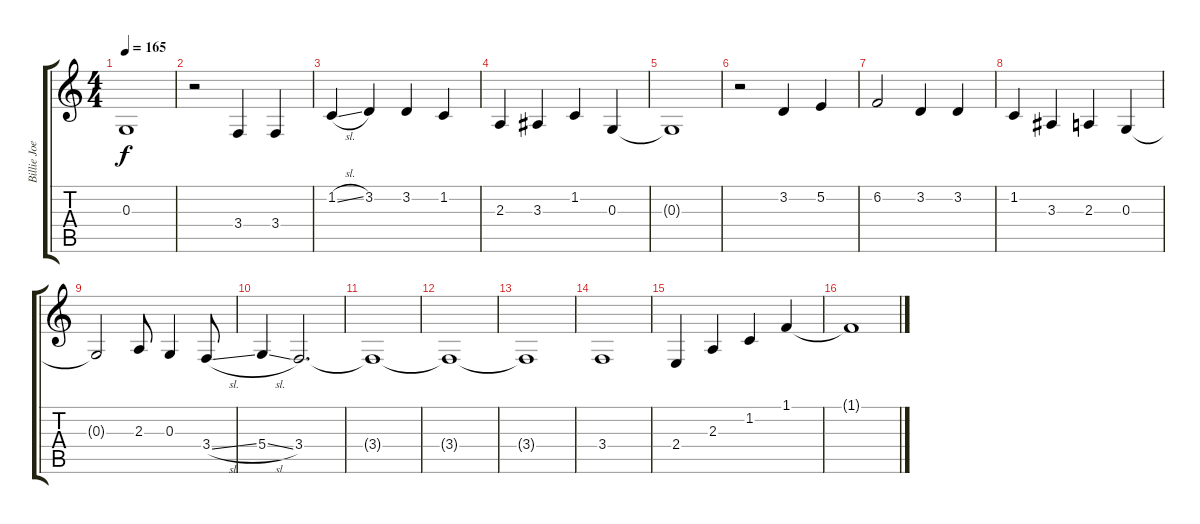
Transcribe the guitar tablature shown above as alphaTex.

\track ("Billie Joe Armstrong - Vocals" "Billie Joe") {instrument altosax}
\staff {score tabs}
\tuning (E4 B3 G3 D3 A2 E2) {hide}
\ts (4 4)
\tempo 165
\clef g2
\ks c
0.3{t}.1{dy f} |
r.2 3.4.4 3.4.4 |
1.2{sl}.4 3.2.4 3.2.4 1.2.4 |
2.3.4 3.3.4 1.2.4 0.3.4 |
0.3{t}.1 |
r.2 3.2.4 5.2.4 |
6.2.2 3.2.4 3.2.4 |
1.2.4 3.3.4 2.3.4 0.3.4 |
0.3{t}.2 2.3.8 0.3.4 3.4{sl}.8 |
5.4{sl}.4 3.4.2{d} |
3.4{t}.1 |
3.4{t}.1 |
3.4{t}.1 |
3.4.1 |
2.4.4 2.3.4 1.2.4 1.1.4 |
1.1{t}.1
